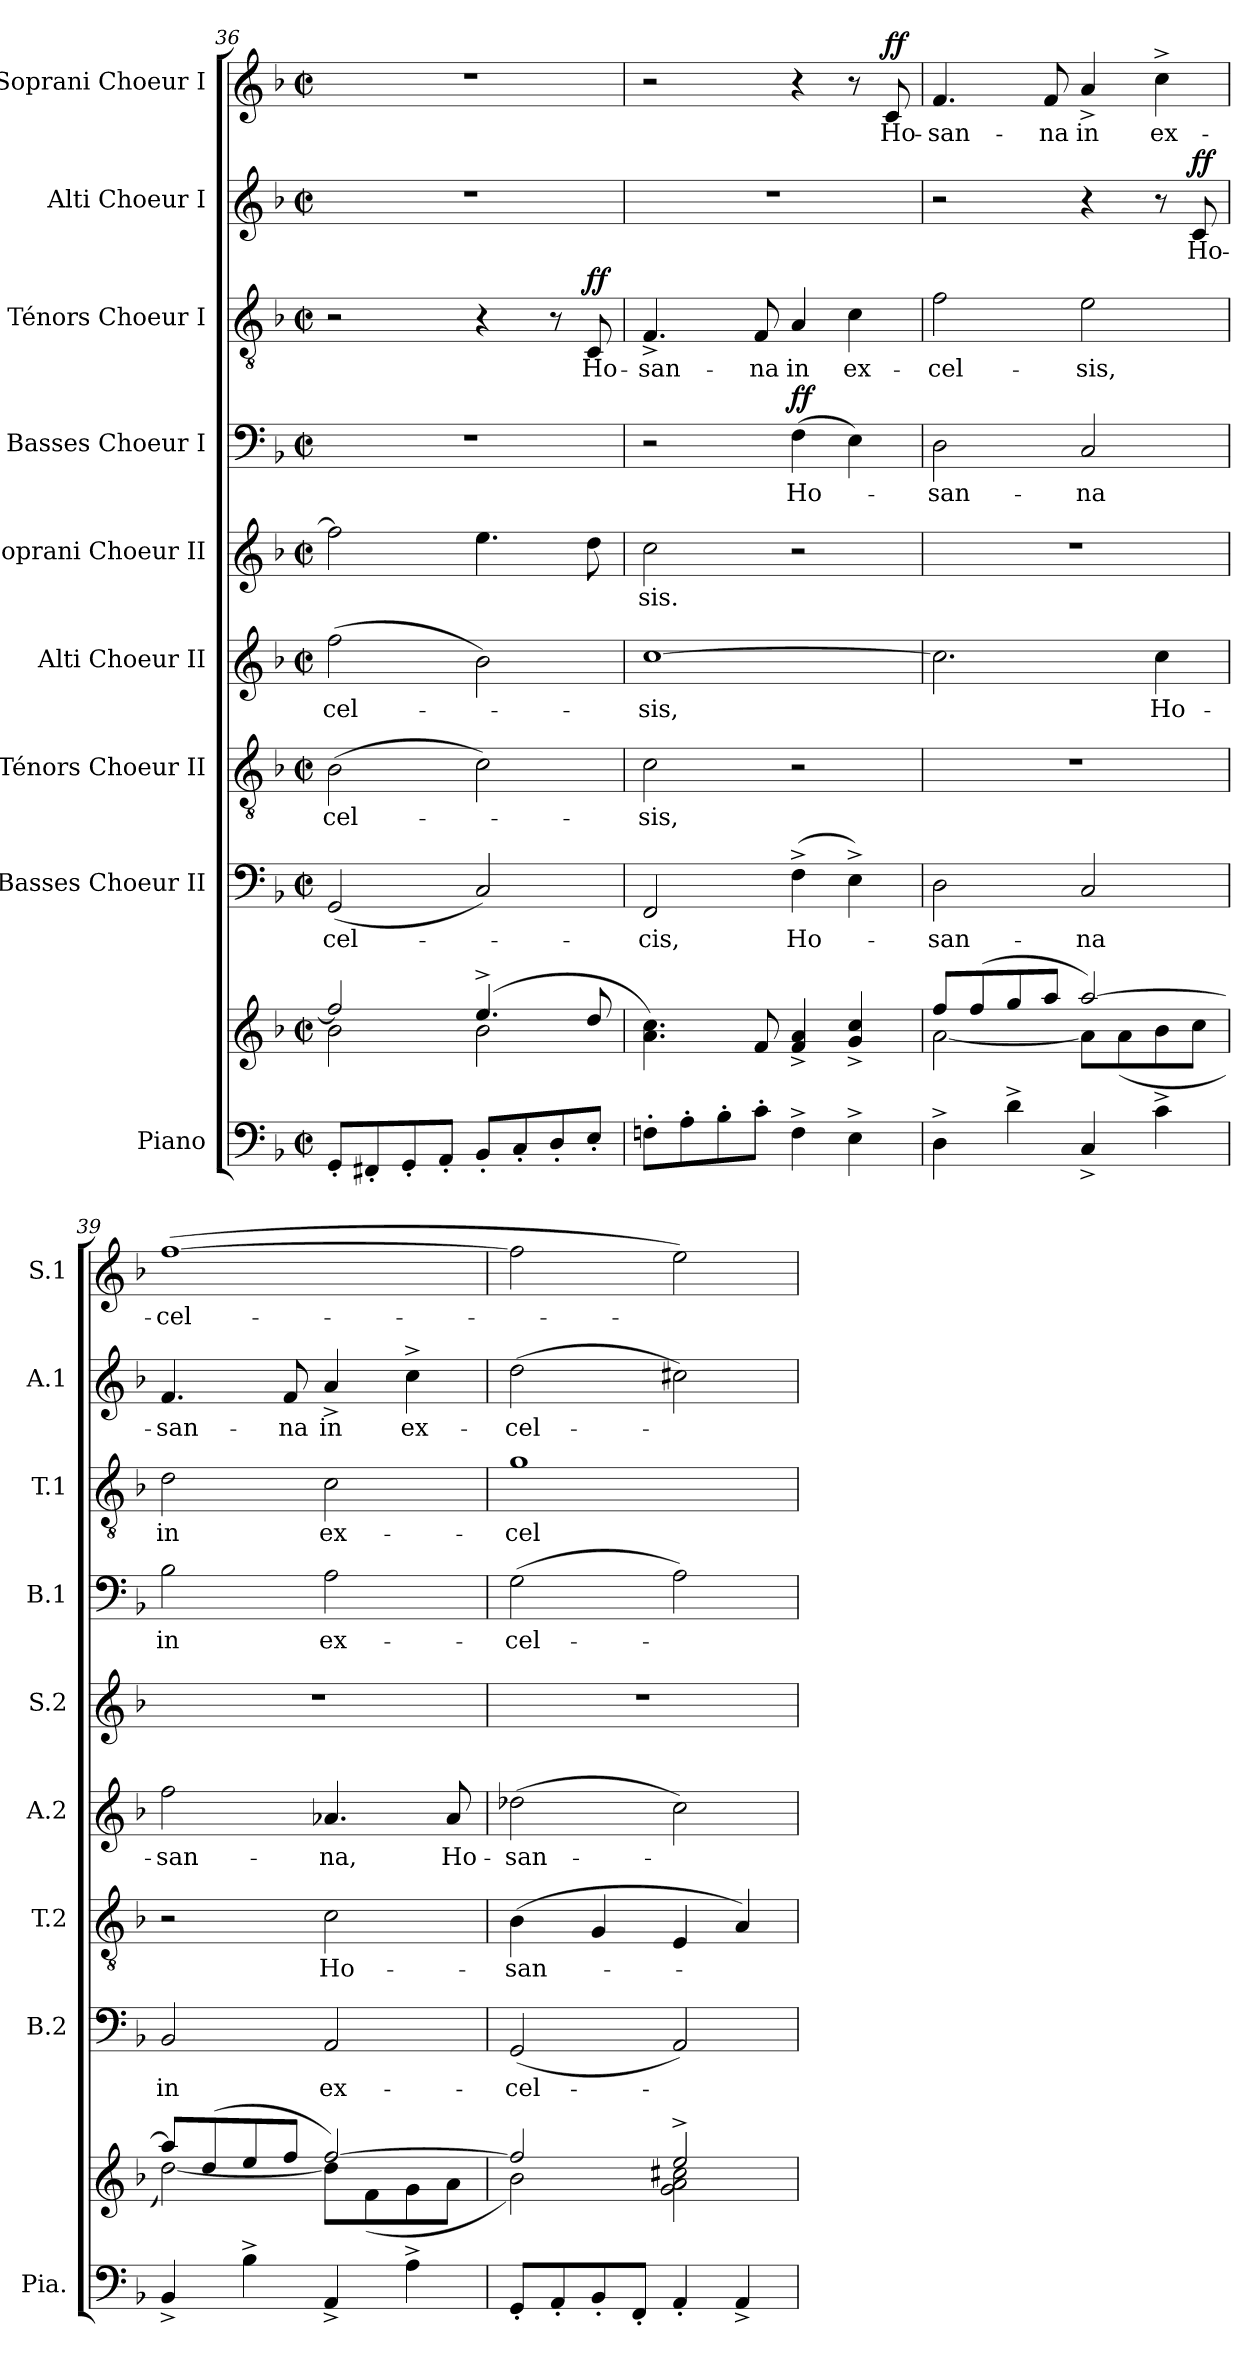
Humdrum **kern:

**kern	**kern	**kern	**text	**kern	**text	**kern	**text	**kern	**text	**kern	**text	**dynam	**kern	**text	**dynam	**kern	**text	**dynam	**kern	**text	**dynam
*part9	*part9	*part8	*part8	*part7	*part7	*part6	*part6	*part5	*part5	*part4	*part4	*part4	*part3	*part3	*part3	*part2	*part2	*part2	*part1	*part1	*part1
*staff10	*staff9	*staff8	*staff8	*staff7	*staff7	*staff6	*staff6	*staff5	*staff5	*staff4	*staff4	*staff4	*staff3	*staff3	*staff3	*staff2	*staff2	*staff2	*staff1	*staff1	*staff1
*I"Piano	*	*I"Basses Choeur II	*	*I"Ténors Choeur II	*	*I"Alti Choeur II	*	*I"Soprani Choeur II	*	*I"Basses Choeur I	*	*	*I"Ténors Choeur I	*	*	*I"Alti Choeur I	*	*	*I"Soprani Choeur I	*	*
*I'Pia.	*	*I'B.2	*	*I'T.2	*	*I'A.2	*	*I'S.2	*	*I'B.1	*	*	*I'T.1	*	*	*I'A.1	*	*	*I'S.1	*	*
!!LO:PB:g=z
*clefF4	*clefG2	*clefF4	*	*clefGv2	*	*clefG2	*	*clefG2	*	*clefF4	*	*	*clefGv2	*	*	*clefG2	*	*	*clefG2	*	*
*	*	*	*	*	*	*ITrd2c3	*	*	*	*	*	*	*	*	*	*	*	*	*	*	*
*k[b-]	*k[b-]	*k[b-]	*	*k[b-]	*	*k[f#c#]	*	*k[b-]	*	*k[b-]	*	*	*k[b-]	*	*	*k[b-]	*	*	*k[b-]	*	*
*M2/2	*M2/2	*M2/2	*	*M2/2	*	*M2/2	*	*M2/2	*	*M2/2	*	*	*M2/2	*	*	*M2/2	*	*	*M2/2	*	*
*met(c|)	*met(c|)	*met(c|)	*	*met(c|)	*	*met(c|)	*	*met(c|)	*	*met(c|)	*	*	*met(c|)	*	*	*met(c|)	*	*	*met(c|)	*	*
=36	=36	=36	=36	=36	=36	=36	=36	=36	=36	=36	=36	=36	=36	=36	=36	=36	=36	=36	=36	=36	=36
*	*^	*	*	*	*	*	*	*	*	*	*	*	*	*	*	*	*	*	*	*	*
8GG'/L	2ff/]	2b-\	(2GG/	-cel-	(2B-\	-cel-	(2ddi\	-cel-	2ff\]	.	1r	.	.	2r	.	.	1r	.	.	1r	.	.
8FF#X'/	.	.	.	.	.	.	.	.	.	.	.	.	.	.	.	.	.	.	.	.	.	.
8GG'/	.	.	.	.	.	.	.	.	.	.	.	.	.	.	.	.	.	.	.	.	.	.
8AA'/J	.	.	.	.	.	.	.	.	.	.	.	.	.	.	.	.	.	.	.	.	.	.
8BB-'/L	(4.ee^/	2b-\	2C/)	.	2c\)	.	2gi\)	.	4.ee\	.	.	.	.	4r	.	.	.	.	.	.	.	.
8C'/	.	.	.	.	.	.	.	.	.	.	.	.	.	.	.	.	.	.	.	.	.	.
8D'/	.	.	.	.	.	.	.	.	.	.	.	.	.	8r	.	.	.	.	.	.	.	.
!	!	!	!	!	!	!	!	!	!	!	!	!	!	!	!	!LO:DY:a	!	!	!	!	!	!
8E'/J	8dd/	.	.	.	.	.	.	.	8dd\	.	.	.	.	8C/	Ho-	ff	.	.	.	.	.	.
*	*v	*v	*	*	*	*	*	*	*	*	*	*	*	*	*	*	*	*	*	*	*	*
=37	=37	=37	=37	=37	=37	=37	=37	=37	=37	=37	=37	=37	=37	=37	=37	=37	=37	=37	=37	=37	=37
8Fn'\L	4.a\ 4.cc\)	2FF/	-cis,	2c\	-sis,	[1ai	-sis,	2cc\	-sis.	2r	.	.	4.F^/	-san-	.	1r	.	.	2r	.	.
8A'\	.	.	.	.	.	.	.	.	.	.	.	.	.	.	.	.	.	.	.	.	.
8B-'\	.	.	.	.	.	.	.	.	.	.	.	.	.	.	.	.	.	.	.	.	.
8c'\J	8f/	.	.	.	.	.	.	.	.	.	.	.	8F/	-na	.	.	.	.	.	.	.
!	!	!	!	!	!	!	!	!	!	!	!	!LO:DY:a	!	!	!	!	!	!	!	!	!
4F^\	4f/^ 4a/^	(4F^\	Ho-	2r	.	.	.	2r	.	(4F\	Ho-	ff	4A/	in	.	.	.	.	4r	.	.
4E^\	4g/^ 4cc/^	4E^\)	.	.	.	.	.	.	.	4E\)	.	.	4c\	ex-	.	.	.	.	8r	.	.
!	!	!	!	!	!	!	!	!	!	!	!	!	!	!	!	!	!	!	!	!	!LO:DY:a
.	.	.	.	.	.	.	.	.	.	.	.	.	.	.	.	.	.	.	8c/	Ho-	ff
=38	=38	=38	=38	=38	=38	=38	=38	=38	=38	=38	=38	=38	=38	=38	=38	=38	=38	=38	=38	=38	=38
*	*^	*	*	*	*	*	*	*	*	*	*	*	*	*	*	*	*	*	*	*	*
4D^\	8ff/L	[2a\	2D\	-san-	1r	.	2.ai\]	.	1r	.	2D\	-san-	.	2f\	-cel-	.	2r	.	.	4.f/	-san-	.
.	(8ff/	.	.	.	.	.	.	.	.	.	.	.	.	.	.	.	.	.	.	.	.	.
4d^\	8gg/	.	.	.	.	.	.	.	.	.	.	.	.	.	.	.	.	.	.	.	.	.
.	8aa/J	.	.	.	.	.	.	.	.	.	.	.	.	.	.	.	.	.	.	8f/	-na	.
4C^/	[2aa/)	8a\L]	2C/	-na	.	.	.	.	.	.	2C/	-na	.	2e\	-sis,	.	4r	.	.	4a^/	in	.
.	.	(8a\	.	.	.	.	.	.	.	.	.	.	.	.	.	.	.	.	.	.	.	.
4c^\	.	8b-\	.	.	.	.	4ai\	Ho-	.	.	.	.	.	.	.	.	8r	.	.	4cc^\	ex-	.
!	!	!	!	!	!	!	!	!	!	!	!	!	!	!	!	!	!	!	!LO:DY:a	!	!	!
.	.	8cc\J	.	.	.	.	.	.	.	.	.	.	.	.	.	.	8ci/	Ho-	ff	.	.	.
=39	=39	=39	=39	=39	=39	=39	=39	=39	=39	=39	=39	=39	=39	=39	=39	=39	=39	=39	=39	=39	=39	=39
4BB-^/	8aa/L]	[2dd\)	2BB-/	in	2r	.	2ddi\	-san-	1r	.	2B-\	in	.	2d\	in	.	4.fi/	-san-	.	([1ff	-cel-	.
.	(8dd/	.	.	.	.	.	.	.	.	.	.	.	.	.	.	.	.	.	.	.	.	.
4B-^\	8ee/	.	.	.	.	.	.	.	.	.	.	.	.	.	.	.	.	.	.	.	.	.
.	8ff/J	.	.	.	.	.	.	.	.	.	.	.	.	.	.	.	8fi/	-na	.	.	.	.
4AA^/	[2ff/)	8dd\L]	2AA/	ex-	2c\	Ho-	4.fni/	-na,	.	.	2A\	ex-	.	2c\	ex-	.	4a^i/	in	.	.	.	.
.	.	(>8f\	.	.	.	.	.	.	.	.	.	.	.	.	.	.	.	.	.	.	.	.
4A^\	.	8g\	.	.	.	.	.	.	.	.	.	.	.	.	.	.	4cc^i\	ex-	.	.	.	.
.	.	8a\J	.	.	.	.	8fi/	Ho-	.	.	.	.	.	.	.	.	.	.	.	.	.	.
=40	=40	=40	=40	=40	=40	=40	=40	=40	=40	=40	=40	=40	=40	=40	=40	=40	=40	=40	=40	=40	=40	=40
8GG'/L	2ff/]	2b-\)	(2GG/	-cel-	(4B-\	-san-	(2b-Xi\	-san-	1r	.	(2G\	-cel-	.	1g	-cel-	.	(2ddi\	-cel-	.	2ff\]	.	.
8AA'/	.	.	.	.	.	.	.	.	.	.	.	.	.	.	.	.	.	.	.	.	.	.
8BB-'/	.	.	.	.	4G/	.	.	.	.	.	.	.	.	.	.	.	.	.	.	.	.	.
8FF'/J	.	.	.	.	.	.	.	.	.	.	.	.	.	.	.	.	.	.	.	.	.	.
4AA'/	2ee^/	2g\ 2a\ 2cc#X\	2AA/)	.	4E/	.	2ai\)	.	.	.	2A\)	.	.	.	.	.	2cc#Xi\)	.	.	2ee\)	.	.
4AA^/	.	.	.	.	4A/)	.	.	.	.	.	.	.	.	.	.	.	.	.	.	.	.	.
*	*v	*v	*	*	*	*	*	*	*	*	*	*	*	*	*	*	*	*	*	*	*	*
=	=	=	=	=	=	=	=	=	=	=	=	=	=	=	=	=	=	=	=	=	=
*-	*-	*-	*-	*-	*-	*-	*-	*-	*-	*-	*-	*-	*-	*-	*-	*-	*-	*-	*-	*-	*-
